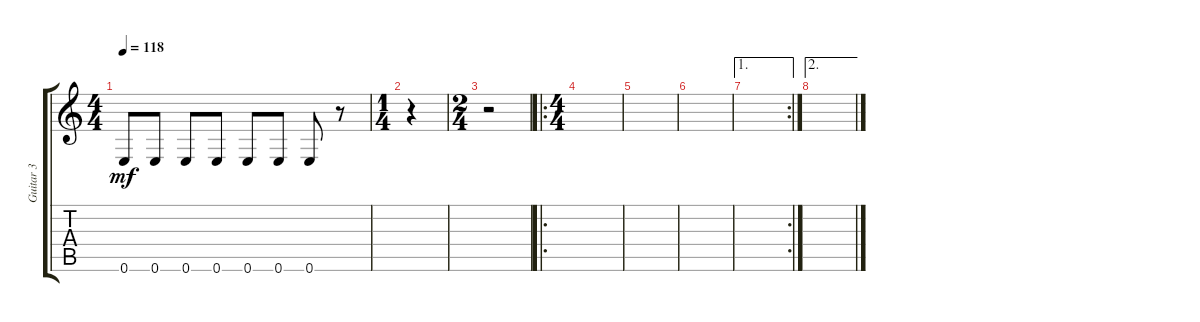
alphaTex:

\track ("Guitar 3" "Guitar 3") {instrument distortionguitar}
\staff {score tabs}
\tuning (E4 B3 G3 D3 A2 E2) {hide}
\ts (4 4)
\tempo 118
\clef g2
\ks c
0.6.8{dy mf} 0.6.8 0.6.8 0.6.8 0.6.8 0.6.8 0.6.8 r.8 |
\ts (1 4)
r.4 |
\ts (2 4)
r.2 |
\ro
\ts (4 4)
|
|
|
\ae 1
\rc 2
|
\ae 2
